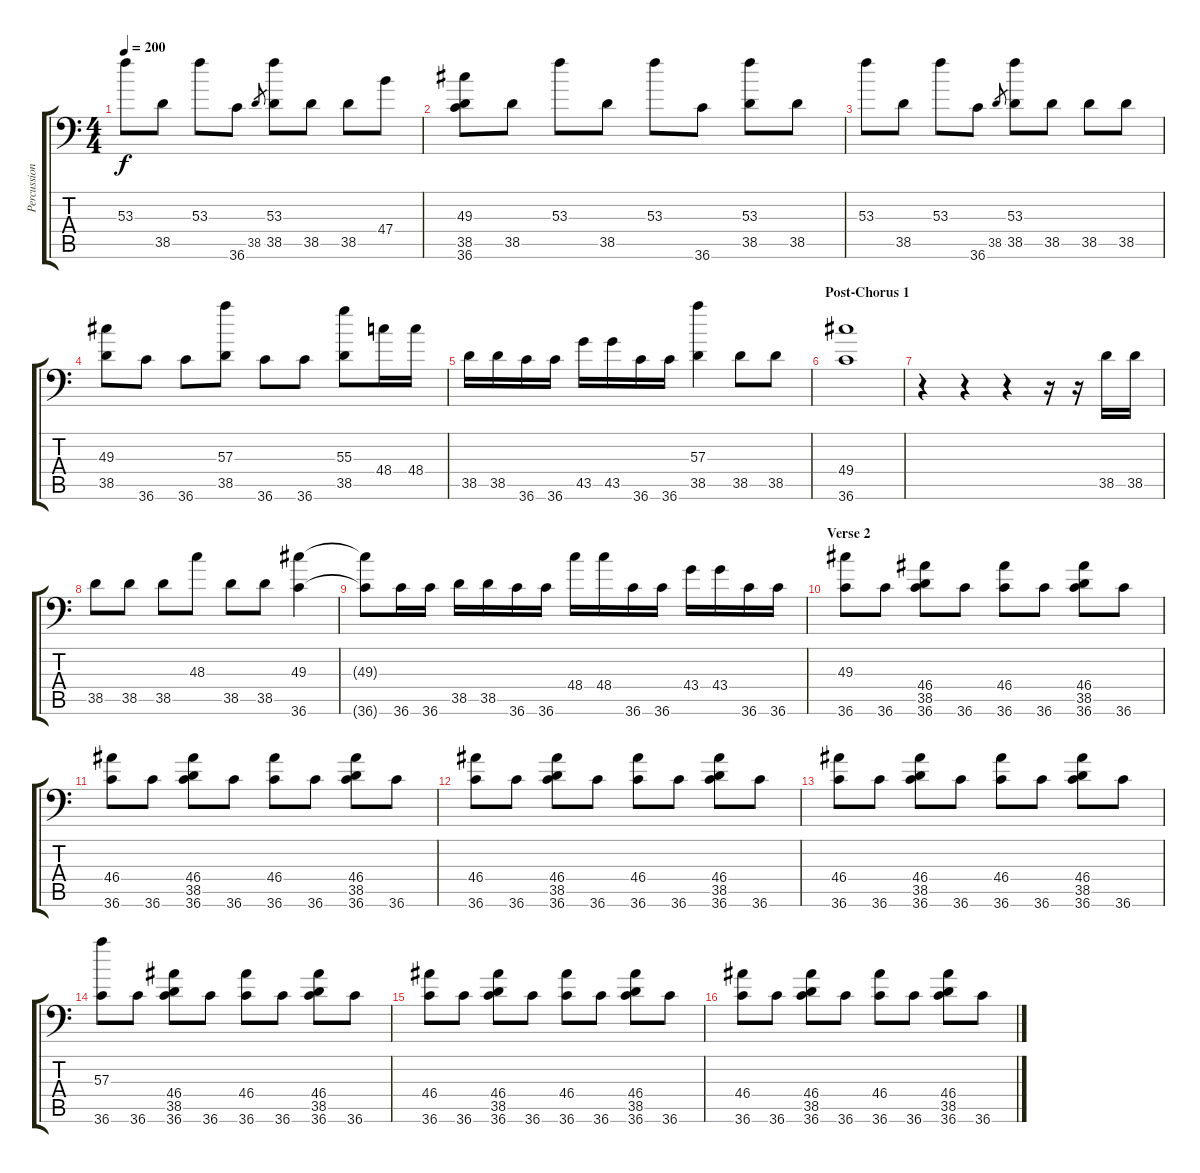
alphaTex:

\track ("Percussion" "Percussion") {instrument acousticgrandpiano}
\staff {score tabs}
\tuning (C-1 C-1 C-1 C-1 C-1 C-1) {hide}
\ts (4 4)
\tempo 200
\clef f4
\ks c
53.3.8{dy f} 38.5.8 53.3.8 36.6.8 38.5.8{gr} (53.3 38.5).8 38.5.8 38.5.8 47.4.8 |
(49.3 38.5 36.6).8 38.5.8 53.3.8 38.5.8 53.3.8 36.6.8 (53.3 38.5).8 38.5.8 |
53.3.8 38.5.8 53.3.8 36.6.8 38.5.8{gr} (53.3 38.5).8 38.5.8 38.5.8 38.5.8 |
(49.3 38.5).8 36.6.8 36.6.8 (57.3 38.5).8 36.6.8 36.6.8 (55.3 38.5).8 48.4.16 48.4.16 |
38.5.16 38.5.16 36.6.16 36.6.16 43.5.16 43.5.16 36.6.16 36.6.16 (57.3 38.5).4 38.5.8 38.5.8 |
\section ("" "Post-Chorus 1")
(49.4 36.6).1 |
r.4 r.4 r.4 r.16 r.16 38.5.16 38.5.16 |
38.5.8 38.5.8 38.5.8 48.3.8 38.5.8 38.5.8 (49.3 36.6).4 |
(49.3{t} 36.6{t}).8 36.6.16 36.6.16 38.5.16 38.5.16 36.6.16 36.6.16 48.4.16 48.4.16 36.6.16 36.6.16 43.4.16 43.4.16 36.6.16 36.6.16 |
\section ("" "Verse 2")
(49.3 36.6).8 36.6.8 (46.4 38.5 36.6).8 36.6.8 (46.4 36.6).8 36.6.8 (46.4 38.5 36.6).8 36.6.8 |
(46.4 36.6).8 36.6.8 (46.4 38.5 36.6).8 36.6.8 (46.4 36.6).8 36.6.8 (46.4 38.5 36.6).8 36.6.8 |
(46.4 36.6).8 36.6.8 (46.4 38.5 36.6).8 36.6.8 (46.4 36.6).8 36.6.8 (46.4 38.5 36.6).8 36.6.8 |
(46.4 36.6).8 36.6.8 (46.4 38.5 36.6).8 36.6.8 (46.4 36.6).8 36.6.8 (46.4 38.5 36.6).8 36.6.8 |
(57.3 36.6).8 36.6.8 (46.4 38.5 36.6).8 36.6.8 (46.4 36.6).8 36.6.8 (46.4 38.5 36.6).8 36.6.8 |
(46.4 36.6).8 36.6.8 (46.4 38.5 36.6).8 36.6.8 (46.4 36.6).8 36.6.8 (46.4 38.5 36.6).8 36.6.8 |
(46.4 36.6).8 36.6.8 (46.4 38.5 36.6).8 36.6.8 (46.4 36.6).8 36.6.8 (46.4 38.5 36.6).8 36.6.8
